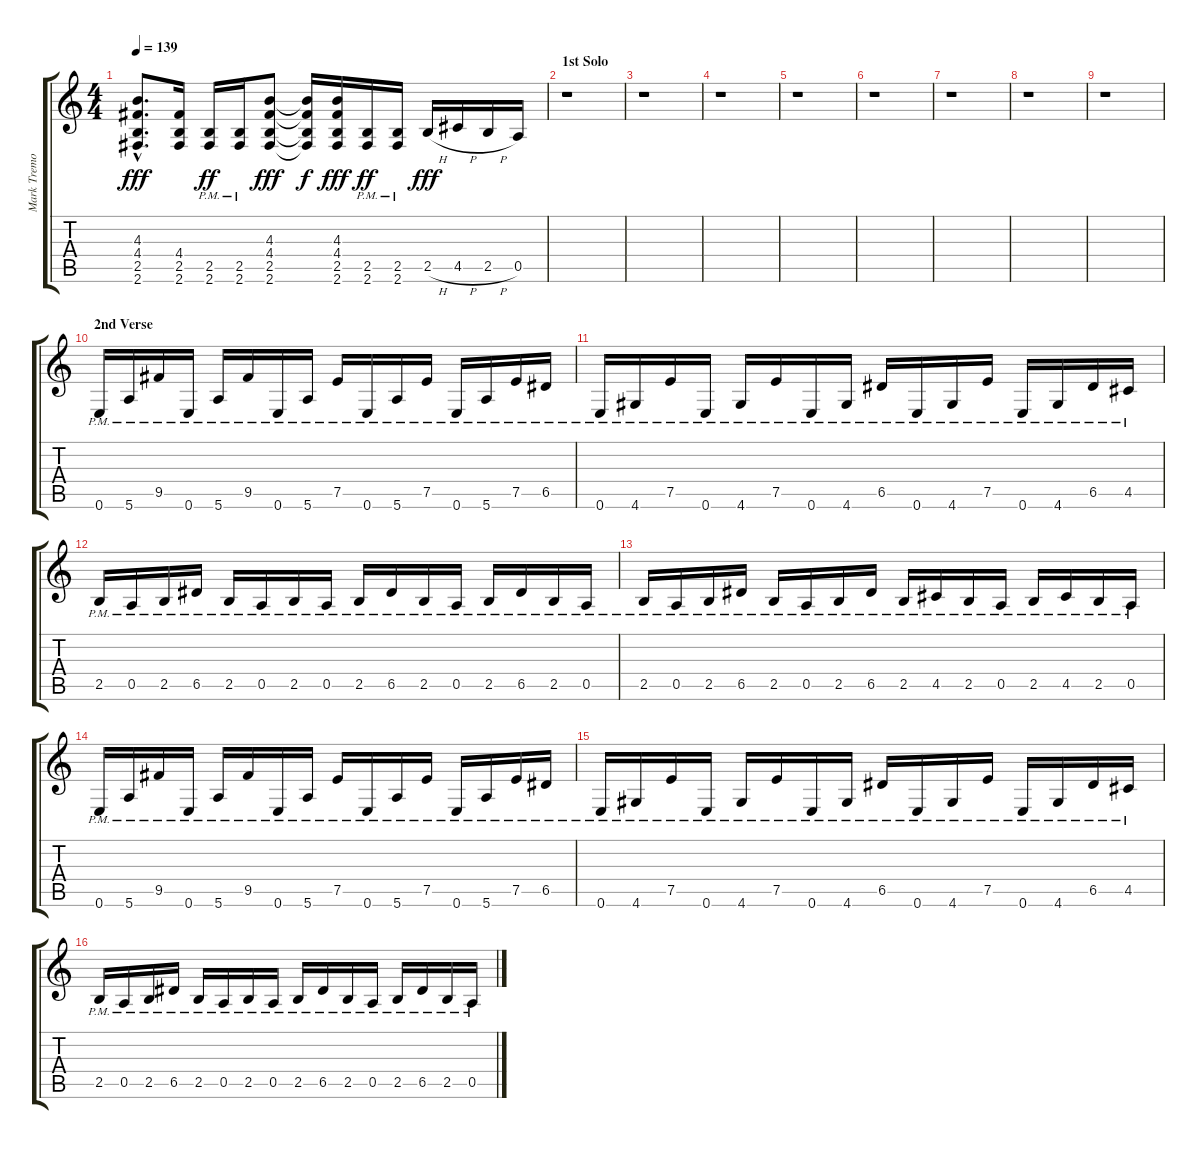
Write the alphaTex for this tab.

\track ("Mark Tremonti - Riffs" "Mark Tremo") {instrument distortionguitar}
\staff {score tabs}
\tuning (E4 B3 G3 D3 A2 E2) {hide}
\ts (4 4)
\tempo 139
\clef g2
\ks c
(4.3{hac} 4.4{hac} 2.5{hac} 2.6{hac}).8{d dy fff} (4.4 2.5 2.6).16 (2.5{pm} 2.6{pm}).16{dy ff} (2.5{pm} 2.6{pm}).16 (4.3 4.4 2.5 2.6).8{dy fff} (4.3{t} 4.4{t} 2.5{t} 2.6{t}).16{dy f} (4.3 4.4 2.5 2.6).16{dy fff} (2.5{pm} 2.6{pm}).16{dy ff} (2.5{pm} 2.6{pm}).16 2.5{h}.16{dy fff} 4.5{h}.16 2.5{h}.16 0.5.16 |
\section ("" "1st Solo")
r.1 |
r.1 |
r.1 |
r.1 |
r.1 |
r.1 |
r.1 |
r.1 |
\section ("" "2nd Verse")
0.6{pm}.16{volume 15} 5.6{pm}.16 9.5{pm}.16 0.6{pm}.16 5.6{pm}.16 9.5{pm}.16 0.6{pm}.16 5.6{pm}.16 7.5{pm}.16 0.6{pm}.16 5.6{pm}.16 7.5{pm}.16 0.6{pm}.16 5.6{pm}.16 7.5{pm}.16 6.5{pm}.16 |
0.6{pm}.16 4.6{pm}.16 7.5{pm}.16 0.6{pm}.16 4.6{pm}.16 7.5{pm}.16 0.6{pm}.16 4.6{pm}.16 6.5{pm}.16 0.6{pm}.16 4.6{pm}.16 7.5{pm}.16 0.6{pm}.16 4.6{pm}.16 6.5{pm}.16 4.5{pm}.16 |
2.5{pm}.16 0.5{pm}.16 2.5{pm}.16 6.5{pm}.16 2.5{pm}.16 0.5{pm}.16 2.5{pm}.16 0.5{pm}.16 2.5{pm}.16 6.5{pm}.16 2.5{pm}.16 0.5{pm}.16 2.5{pm}.16 6.5{pm}.16 2.5{pm}.16 0.5{pm}.16 |
2.5{pm}.16 0.5{pm}.16 2.5{pm}.16 6.5{pm}.16 2.5{pm}.16 0.5{pm}.16 2.5{pm}.16 6.5{pm}.16 2.5{pm}.16 4.5{pm}.16 2.5{pm}.16 0.5{pm}.16 2.5{pm}.16 4.5{pm}.16 2.5{pm}.16 0.5{pm}.16 |
0.6{pm}.16 5.6{pm}.16 9.5{pm}.16 0.6{pm}.16 5.6{pm}.16 9.5{pm}.16 0.6{pm}.16 5.6{pm}.16 7.5{pm}.16 0.6{pm}.16 5.6{pm}.16 7.5{pm}.16 0.6{pm}.16 5.6{pm}.16 7.5{pm}.16 6.5{pm}.16 |
0.6{pm}.16 4.6{pm}.16 7.5{pm}.16 0.6{pm}.16 4.6{pm}.16 7.5{pm}.16 0.6{pm}.16 4.6{pm}.16 6.5{pm}.16 0.6{pm}.16 4.6{pm}.16 7.5{pm}.16 0.6{pm}.16 4.6{pm}.16 6.5{pm}.16 4.5{pm}.16 |
2.5{pm}.16 0.5{pm}.16 2.5{pm}.16 6.5{pm}.16 2.5{pm}.16 0.5{pm}.16 2.5{pm}.16 0.5{pm}.16 2.5{pm}.16 6.5{pm}.16 2.5{pm}.16 0.5{pm}.16 2.5{pm}.16 6.5{pm}.16 2.5{pm}.16 0.5{pm}.16
